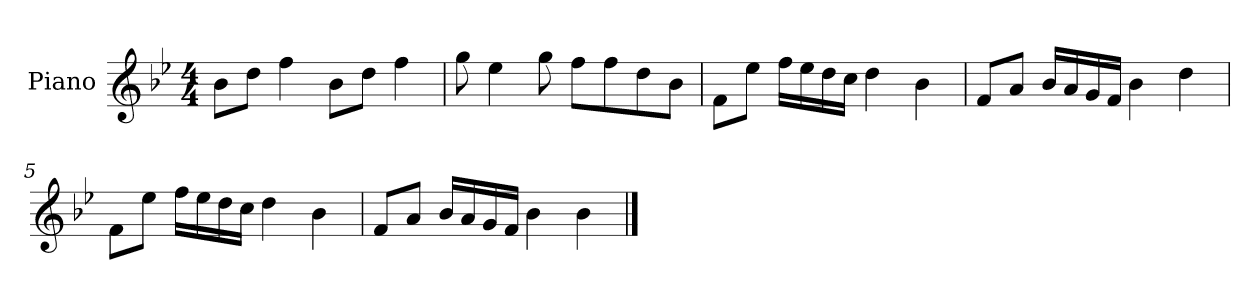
**kern
*part1
*staff1
*I"Piano
*I'P-no
*clefG2
*k[b-e-]
*M4/4
*MM90
=1
8b-\L
8dd\J
4ff\
8b-\L
8dd\J
4ff\
=2
8gg\
4ee-\
8gg\
8ff\L
8ff\
8dd\
8b-\J
=3
8f\L
8ee-\J
16ff\LL
16ee-\
16dd\
16cc\JJ
4dd\
4b-\
=4
8f/L
8a/J
16b-/LL
16a/
16g/
16f/JJ
4b-\
4dd\
=5
8f\L
8ee-\J
16ff\LL
16ee-\
16dd\
16cc\JJ
4dd\
4b-\
!!LO:LB:g=z
=6
8f/L
8a/J
16b-/LL
16a/
16g/
16f/JJ
4b-\
4b-\
==
*-
